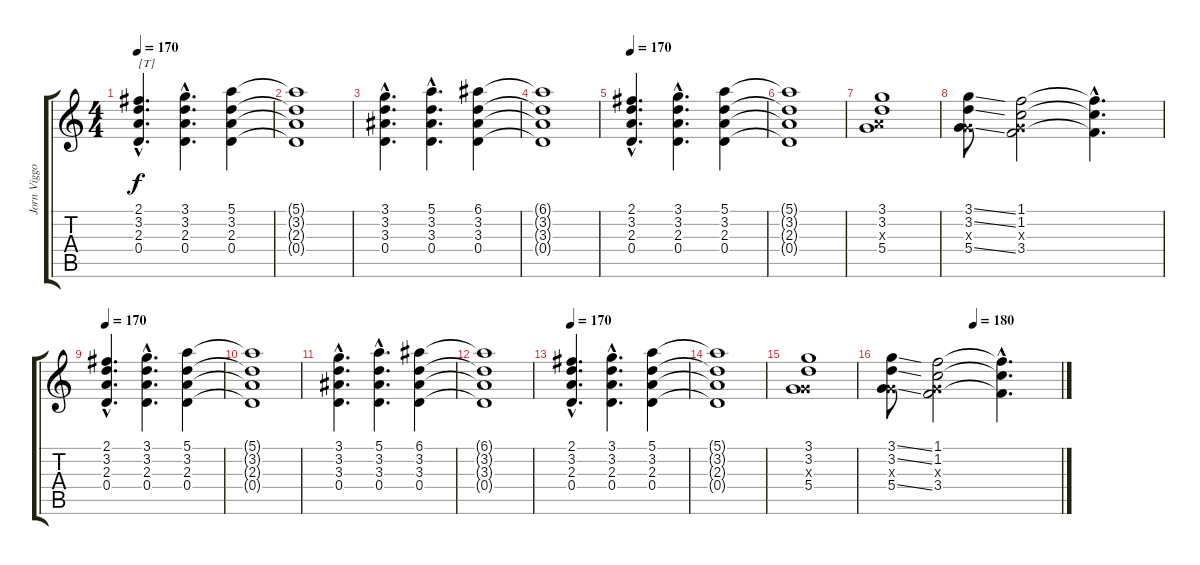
\track ("Jorn Viggo" "Jorn Viggo") {instrument distortionguitar}
\staff {score tabs}
\tuning (E4 B3 G3 D3 A2 E2) {hide}
\ts (4 4)
\section ("" "")
\tempo 170
\clef g2
\ks c
(2.1{hac} 3.2{hac} 2.3{hac} 0.4{hac}).4{d txt "[T]" dy f} (3.1{hac} 3.2{hac} 2.3{hac} 0.4{hac}).4{d} (5.1 3.2 2.3 0.4).4 |
(5.1{t} 3.2{t} 2.3{t} 0.4{t}).1 |
(3.1{hac} 3.2{hac} 3.3{hac} 0.4{hac}).4{d} (5.1{hac} 3.2{hac} 3.3{hac} 0.4{hac}).4{d} (6.1 3.2 3.3 0.4).4 |
(6.1{t} 3.2{t} 3.3{t} 0.4{t}).1 |
\tempo 170
(2.1{hac} 3.2{hac} 2.3{hac} 0.4{hac}).4{d} (3.1{hac} 3.2{hac} 2.3{hac} 0.4{hac}).4{d} (5.1 3.2 2.3 0.4).4 |
(5.1{t} 3.2{t} 2.3{t} 0.4{t}).1 |
(3.1 3.2 2.3{x} 5.4).1 |
(3.1{ss} 3.2{ss} 0.3{x} 5.4{ss}).8 (1.1 1.2 0.3{x} 3.4).2 (1.1{hac t} 1.2{hac t} 3.4{hac t}).4{d} |
\section ("" "")
\tempo 170
(2.1{hac} 3.2{hac} 2.3{hac} 0.4{hac}).4{d} (3.1{hac} 3.2{hac} 2.3{hac} 0.4{hac}).4{d} (5.1 3.2 2.3 0.4).4 |
(5.1{t} 3.2{t} 2.3{t} 0.4{t}).1 |
(3.1{hac} 3.2{hac} 3.3{hac} 0.4{hac}).4{d} (5.1{hac} 3.2{hac} 3.3{hac} 0.4{hac}).4{d} (6.1 3.2 3.3 0.4).4 |
(6.1{t} 3.2{t} 3.3{t} 0.4{t}).1 |
\tempo 170
(2.1{hac} 3.2{hac} 2.3{hac} 0.4{hac}).4{d} (3.1{hac} 3.2{hac} 2.3{hac} 0.4{hac}).4{d} (5.1 3.2 2.3 0.4).4 |
(5.1{t} 3.2{t} 2.3{t} 0.4{t}).1 |
(3.1 3.2 0.3{x} 5.4).1 |
\tempo (180 0.5)
(3.1{ss} 3.2{ss} 0.3{x} 5.4{ss}).8 (1.1 1.2 0.3{x} 3.4).2 (1.1{hac t} 1.2{hac t} 3.4{hac t}).4{d}
